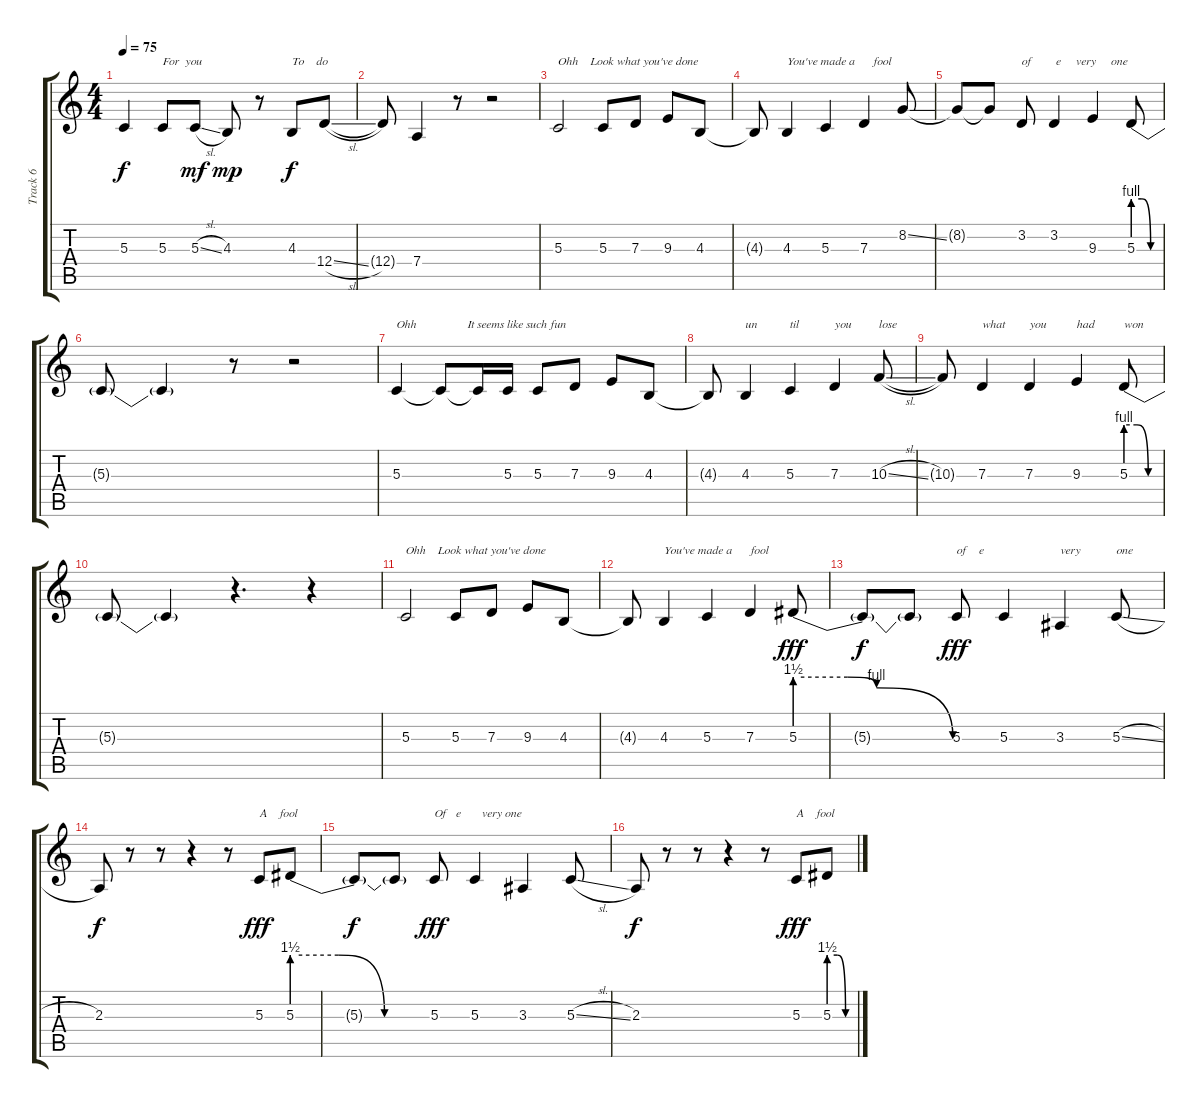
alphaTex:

\track ("Track 6" "Track 6") {instrument viola}
\staff {score tabs}
\tuning (E4 B3 G3 D3 A2 E2) {hide}
\ts (4 4)
\tempo 75
\clef g2
\ks c
5.3{t}.4{dy f} 5.3.8{txt "For  you "} 5.3{sl}.8{dy mf} 4.3.8{dy mp} r.8 4.3.8{txt "To    do" dy f} 12.4{sl}.8 |
12.4{t}.8 7.4.4 r.8 r.2 |
5.3.2{txt "Ohh    Look what you've done"} 5.3.8 7.3.8 9.3.8 4.3.8 |
4.3{t}.8 4.3.4{txt "You've made a      fool"} 5.3.4 7.3.4 8.2{ss}.8 |
8.2{t}.8 8.2{t}.8 3.2.8{txt "of        e     very     one"} 3.2.4 9.3.4 5.3{be (custom 0 4 20 4 40 0 60 0)}.8 |
5.3{t}.8 5.3{t}.4 r.8 r.2 |
5.3.4{txt "Ohh                 It seems like such fun"} 5.3{t}.8 5.3{t}.16 5.3.16 5.3.8 7.3.8 9.3.8 4.3.8 |
4.3{t}.8 4.3.4{txt "un"} 5.3.4{txt "til"} 7.3.4{txt "you"} 10.3{sl}.8{txt "lose"} |
10.3{t}.8 7.3.4{txt "what"} 7.3.4{txt "you"} 9.3.4{txt "had"} 5.3{be (custom 0 4 20 4 40 0 60 0)}.8{txt "won"} |
5.3{t}.8 5.3{t}.4 r.4{d} r.4 |
5.3.2{txt "Ohh    Look what you've done"} 5.3.8 7.3.8 9.3.8 4.3.8 |
4.3{t}.8 4.3.4{txt "You've made a      fool"} 5.3.4 7.3.4 5.3{be (custom 0 6 20 6 31 4 60 0)}.8{dy fff} |
5.3{t}.8{dy f} 5.3{t}.8 5.3.8{txt "of    e" dy fff} 5.3.4 3.3.4{txt "very"} 5.3{sl}.8{txt "one"} |
2.3.8{dy f} r.8 r.8 r.4 r.8 5.3.8{txt "A    fool" dy fff} 5.3{be (custom 0 6 20 6 40 0 60 0)}.8 |
5.3{t}.8{dy f} 5.3{t}.8 5.3.8{txt "Of   e       very one" dy fff} 5.3.4 3.3.4 5.3{sl}.8 |
2.3.8{dy f} r.8 r.8 r.4 r.8 5.3.8{txt "A    fool" dy fff} 5.3{be (custom 0 6 20 6 40 0 60 0)}.8
